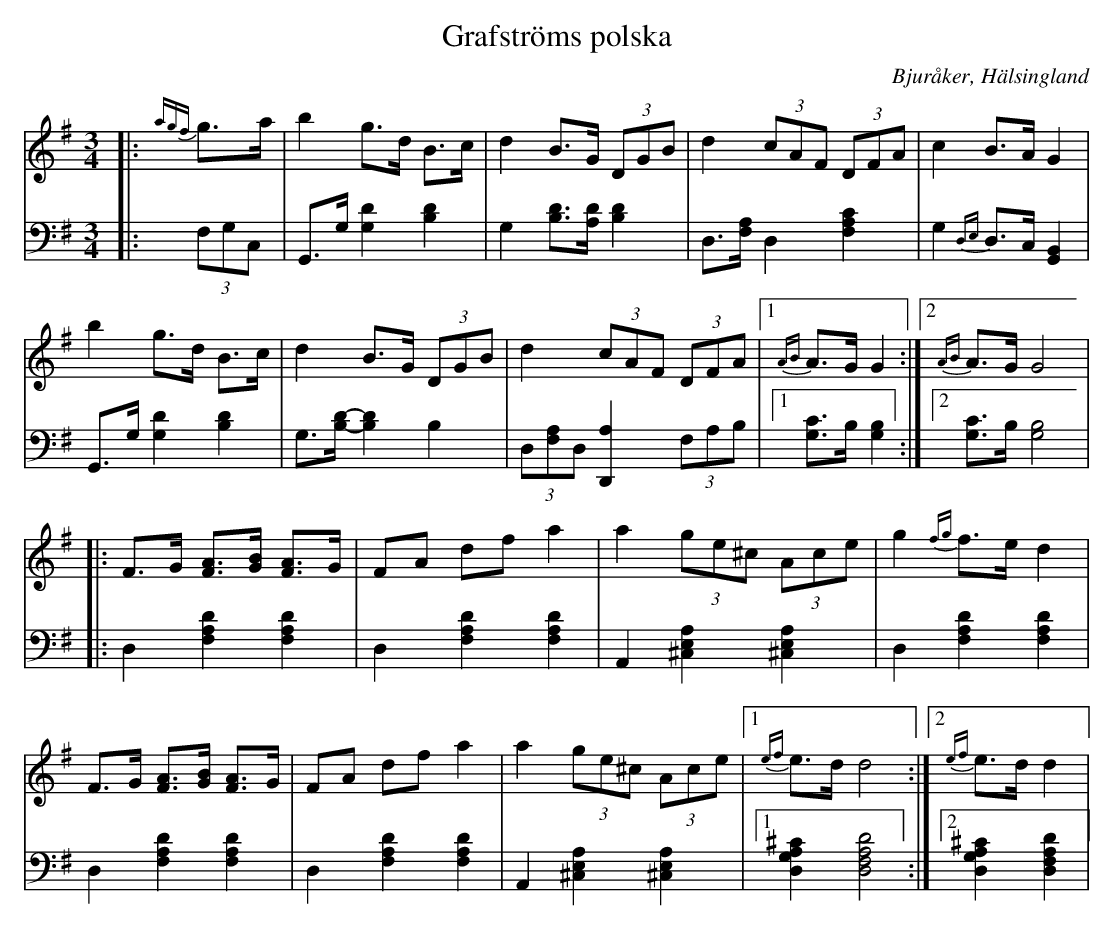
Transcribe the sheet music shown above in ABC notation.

X:1
T: Grafströms polska
O: Bjuråker, Hälsingland
M: 3/4
L: 1/8
K: G
V:1
V:2
V: 1
|:{agf}g>a|b2 g>d B>c|d2 B>G (3DGB|d2 (3cAF (3DFA|c2 B>A G2|
b2 g>d B>c|d2 B>G (3DGB|d2 (3cAF (3DFA|1 {AB}A>G G2:|2 {AB}A>G G4|
|:F>G [FA]>[GB] [FA]>G |FA df a2 |a2 (3ge^c (3Ace |g2 {fg}f>e d2 |
F>G [FA]>[GB] [FA]>G |FA df a2 |a2 (3ge^c (3Ace |1 {ef}e>d d4:|2 {ef}e>d d2|
V:2 clef=bass
|:(3F,G,C, | G,,>G, [G,2D2] [B,2D2]|G,2 [B,D]>[A,D] [B,D]2|D,>[F,A,] D,2 [F,2A,2C2]| G,2 {D,E,}D,>C, [G,,2B,,2]|
 G,,>G, [G,2D2] [B,2D2]|G,>[B,D]-[B,2D2] B,2|(3D,[F,A,]D, [D,,2A,2] (3F,A,B,|1 [G,C]>B, [G,2B,2]:|2 [G,C]>B, [G,4B,4]|
|:D,2 [F,2A,2D2] [F,2A,2D2]|D,2 [F,2A,2D2] [F,2A,2D2]| A,,2 [^C,2E,2A,2] [^C,2E,2A,2]|D,2 [F,2A,2D2] [F,2A,2D2] |
D,2 [F,2A,2D2] [F,2A,2D2] | D,2 [F,2A,2D2] [F,2A,2D2] | A,,2 [^C,2E,2A,2] [^C,2E,2A,2]|1 [D,2G,2A,2^C2] [D,4F,4A,4D4]:|2 [D,2G,2A,2^C2] [D,2F,2A,2D2]|
